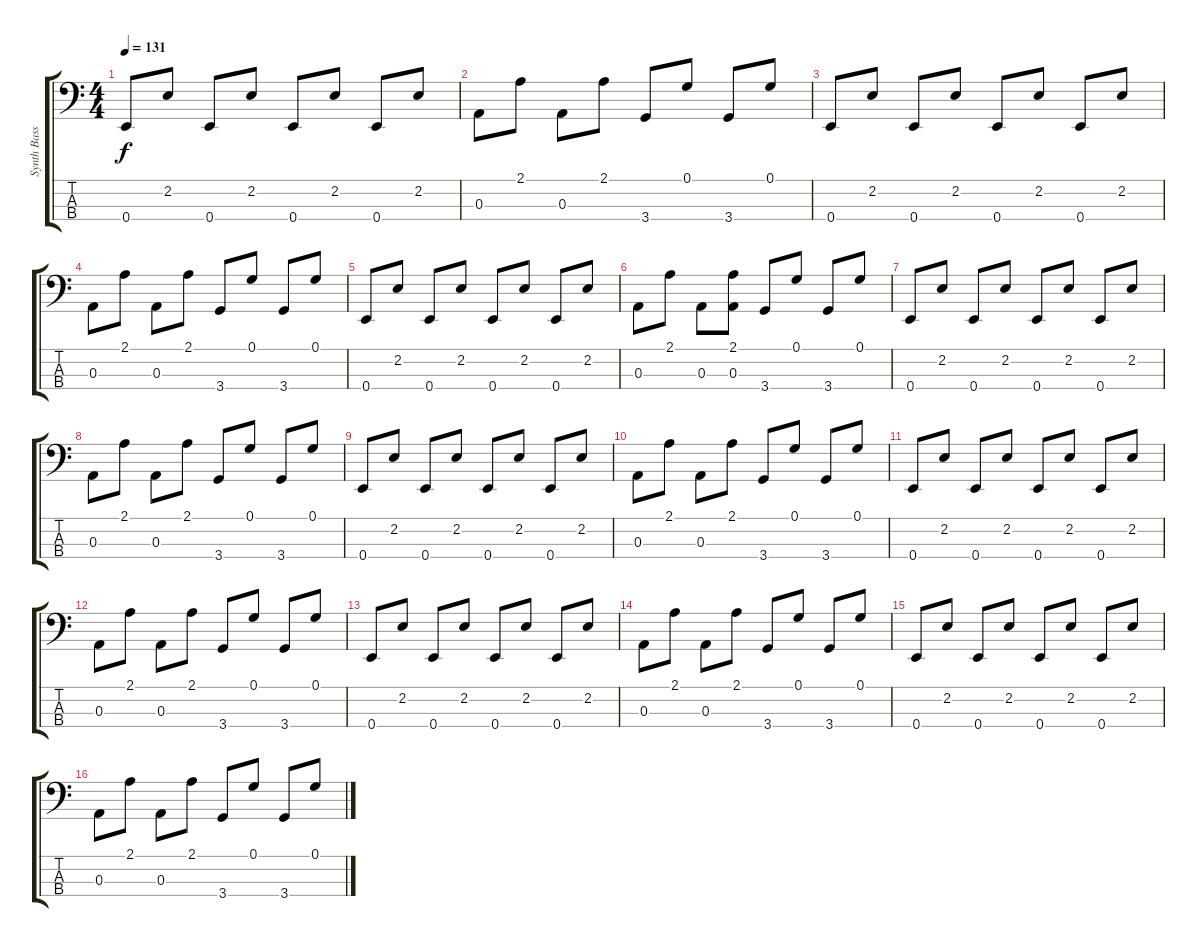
\track ("Synth Bass 1" "Synth Bass") {instrument electricbassfinger}
\staff {score tabs}
\tuning (G2 D2 A1 E1) {hide}
\ts (4 4)
\tempo 131
\clef f4
\ks c
0.4.8{dy f} 2.2.8 0.4.8 2.2.8 0.4.8 2.2.8 0.4.8 2.2.8 |
0.3.8 2.1.8 0.3.8 2.1.8 3.4.8 0.1.8 3.4.8 0.1.8 |
0.4.8 2.2.8 0.4.8 2.2.8 0.4.8 2.2.8 0.4.8 2.2.8 |
0.3.8 2.1.8 0.3.8 2.1.8 3.4.8 0.1.8 3.4.8 0.1.8 |
0.4.8 2.2.8 0.4.8 2.2.8 0.4.8 2.2.8 0.4.8 2.2.8 |
0.3.8 2.1.8 0.3.8 (2.1 0.3).8 3.4.8 0.1.8 3.4.8 0.1.8 |
0.4.8 2.2.8 0.4.8 2.2.8 0.4.8 2.2.8 0.4.8 2.2.8 |
0.3.8 2.1.8 0.3.8 2.1.8 3.4.8 0.1.8 3.4.8 0.1.8 |
0.4.8 2.2.8 0.4.8 2.2.8 0.4.8 2.2.8 0.4.8 2.2.8 |
0.3.8 2.1.8 0.3.8 2.1.8 3.4.8 0.1.8 3.4.8 0.1.8 |
0.4.8 2.2.8 0.4.8 2.2.8 0.4.8 2.2.8 0.4.8 2.2.8 |
0.3.8 2.1.8 0.3.8 2.1.8 3.4.8 0.1.8 3.4.8 0.1.8 |
0.4.8 2.2.8 0.4.8 2.2.8 0.4.8 2.2.8 0.4.8 2.2.8 |
0.3.8 2.1.8 0.3.8 2.1.8 3.4.8 0.1.8 3.4.8 0.1.8 |
0.4.8 2.2.8 0.4.8 2.2.8 0.4.8 2.2.8 0.4.8 2.2.8 |
0.3.8 2.1.8 0.3.8 2.1.8 3.4.8 0.1.8 3.4.8 0.1.8
